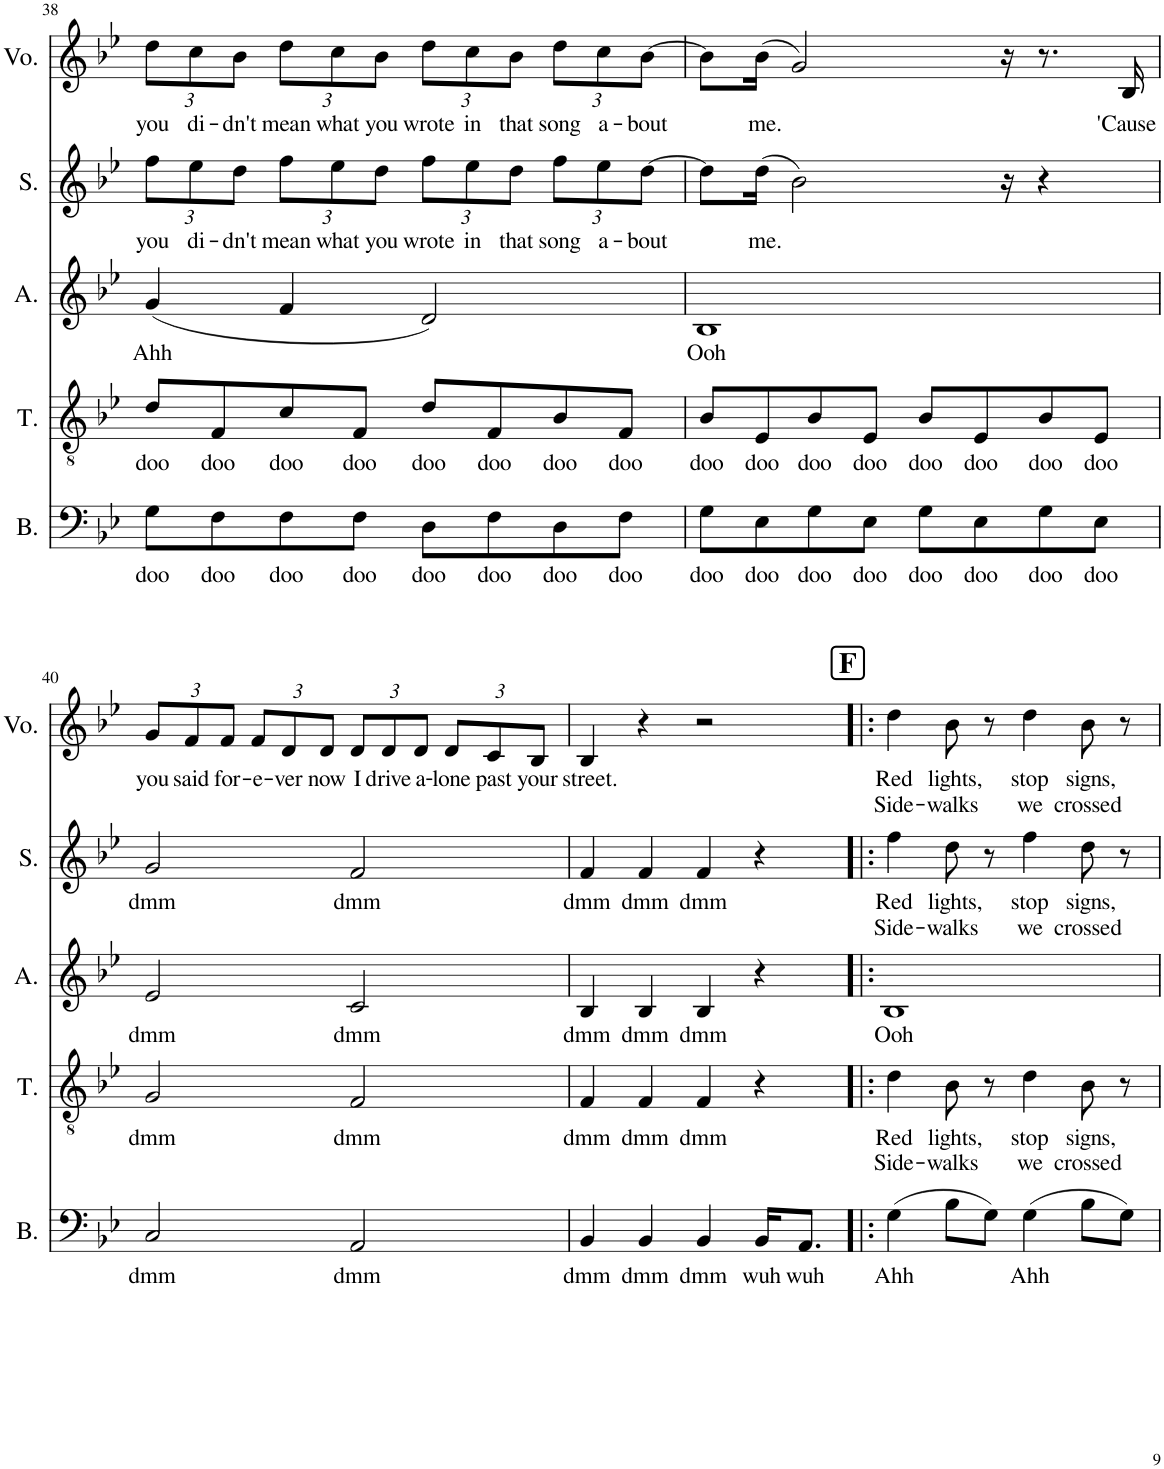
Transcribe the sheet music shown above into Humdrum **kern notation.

**kern	**text	**kern	**text	**text	**kern	**text	**kern	**text	**text	**kern	**text	**text
*part5	*part5	*part4	*part4	*part4	*part3	*part3	*part2	*part2	*part2	*part1	*part1	*part1
*staff5	*staff5	*staff4	*staff4	*staff4	*staff3	*staff3	*staff2	*staff2	*staff2	*staff1	*staff1	*staff1
*I"Bass	*	*I"Tenor	*	*	*I"Alto	*	*I"Soprano	*	*	*I"Voice	*	*
*I'B.	*	*I'T.	*	*	*I'A.	*	*I'S.	*	*	*I'Vo.	*	*
!!LO:PB:g=z
*clefF4	*	*clefGv2	*	*	*clefG2	*	*clefG2	*	*	*clefG2	*	*
*k[b-e-]	*	*k[b-e-]	*	*	*k[b-e-]	*	*k[b-e-]	*	*	*k[b-e-]	*	*
*M4/4	*	*M4/4	*	*	*M4/4	*	*M4/4	*	*	*M4/4	*	*
=38	=38	=38	=38	=38	=38	=38	=38	=38	=38	=38	=38	=38
!	!LO:LY:b	!	!LO:LY:b	!	!	!LO:LY:b	!	!	!	!	!	!
*	*	*	*	*	*	*	*Xbrackettup	*	*	*	*	*
!	!	!	!	!	!	!	!	!LO:LY:b	!	!	!	!
*	*	*	*	*	*	*	*	*	*	*Xbrackettup	*	*
!	!	!	!	!	!	!	!	!	!	!	!LO:LY:b	!
8G\L	doo	8d/L	doo	.	(4g/	Ahh	12ff\L	you	.	12dd\L	you	.
!	!	!	!	!	!	!	!	!LO:LY:b	!	!	!LO:LY:b	!
.	.	.	.	.	.	.	12ee-\	di-	.	12cc\	di-	.
!	!LO:LY:b	!	!LO:LY:b	!	!	!	!	!	!	!	!	!
8F\	doo	8F/	doo	.	.	.	.	.	.	.	.	.
!	!	!	!	!	!	!	!	!LO:LY:b	!	!	!LO:LY:b	!
.	.	.	.	.	.	.	12dd\J	-dn't	.	12b-\J	-dn't	.
!	!LO:LY:b	!	!LO:LY:b	!	!	!	!	!LO:LY:b	!	!	!LO:LY:b	!
8F\	doo	8c/	doo	.	4f/	.	12ff\L	mean	.	12dd\L	mean	.
!	!	!	!	!	!	!	!	!LO:LY:b	!	!	!LO:LY:b	!
.	.	.	.	.	.	.	12ee-\	what	.	12cc\	what	.
!	!LO:LY:b	!	!LO:LY:b	!	!	!	!	!	!	!	!	!
8F\J	doo	8F/J	doo	.	.	.	.	.	.	.	.	.
!	!	!	!	!	!	!	!	!LO:LY:b	!	!	!LO:LY:b	!
.	.	.	.	.	.	.	12dd\J	you	.	12b-\J	you	.
!	!LO:LY:b	!	!LO:LY:b	!	!	!	!	!LO:LY:b	!	!	!LO:LY:b	!
8D\L	doo	8d/L	doo	.	2d/)	.	12ff\L	wrote	.	12dd\L	wrote	.
!	!	!	!	!	!	!	!	!LO:LY:b	!	!	!LO:LY:b	!
.	.	.	.	.	.	.	12ee-\	in	.	12cc\	in	.
!	!LO:LY:b	!	!LO:LY:b	!	!	!	!	!	!	!	!	!
8F\	doo	8F/	doo	.	.	.	.	.	.	.	.	.
!	!	!	!	!	!	!	!	!LO:LY:b	!	!	!LO:LY:b	!
.	.	.	.	.	.	.	12dd\J	that	.	12b-\J	that	.
!	!LO:LY:b	!	!LO:LY:b	!	!	!	!	!LO:LY:b	!	!	!LO:LY:b	!
8D\	doo	8B-/	doo	.	.	.	12ff\L	song	.	12dd\L	song	.
!	!	!	!	!	!	!	!	!LO:LY:b	!	!	!LO:LY:b	!
.	.	.	.	.	.	.	12ee-\	a-	.	12cc\	a-	.
!	!LO:LY:b	!	!LO:LY:b	!	!	!	!	!	!	!	!	!
8F\J	doo	8F/J	doo	.	.	.	.	.	.	.	.	.
!	!	!	!	!	!	!	!	!LO:LY:b	!	!	!LO:LY:b	!
.	.	.	.	.	.	.	[12dd\J	-bout	.	[12b-\J	-bout	.
=39	=39	=39	=39	=39	=39	=39	=39	=39	=39	=39	=39	=39
!	!LO:LY:b	!	!LO:LY:b	!	!	!LO:LY:b	!	!	!	!	!	!
8G\L	doo	8B-/L	doo	.	1B-	Ooh	8dd\L]	.	.	8b-\L]	.	.
!	!LO:LY:b	!	!LO:LY:b	!	!	!	!	!LO:LY:b	!	!	!LO:LY:b	!
8E-\	doo	8E-/	doo	.	.	.	(16dd\Jk	me.	.	(16b-\Jk	me.	.
.	.	.	.	.	.	.	2b-\)	.	.	2g/)	.	.
!	!LO:LY:b	!	!LO:LY:b	!	!	!	!	!	!	!	!	!
8G\	doo	8B-/	doo	.	.	.	.	.	.	.	.	.
!	!LO:LY:b	!	!LO:LY:b	!	!	!	!	!	!	!	!	!
8E-\J	doo	8E-/J	doo	.	.	.	.	.	.	.	.	.
!	!LO:LY:b	!	!LO:LY:b	!	!	!	!	!	!	!	!	!
8G\L	doo	8B-/L	doo	.	.	.	.	.	.	.	.	.
!	!LO:LY:b	!	!LO:LY:b	!	!	!	!	!	!	!	!	!
8E-\	doo	8E-/	doo	.	.	.	.	.	.	.	.	.
.	.	.	.	.	.	.	16r	.	.	16r	.	.
!	!LO:LY:b	!	!LO:LY:b	!	!	!	!	!	!	!	!	!
8G\	doo	8B-/	doo	.	.	.	4r	.	.	8.r	.	.
!	!LO:LY:b	!	!LO:LY:b	!	!	!	!	!	!	!	!	!
8E-\J	doo	8E-/J	doo	.	.	.	.	.	.	.	.	.
!	!	!	!	!	!	!	!	!	!	!	!LO:LY:b	!
.	.	.	.	.	.	.	.	.	.	16B-/	'Cause	.
!!LO:LB:g=z
=40	=40	=40	=40	=40	=40	=40	=40	=40	=40	=40	=40	=40
!	!LO:LY:b	!	!LO:LY:b	!	!	!LO:LY:b	!	!LO:LY:b	!	!	!LO:LY:b	!
2C/	dmm	2G/	dmm	.	2e-/	dmm	2g/	dmm	.	12g/L	you	.
!	!	!	!	!	!	!	!	!	!	!	!LO:LY:b	!
.	.	.	.	.	.	.	.	.	.	12f/	said	.
!	!	!	!	!	!	!	!	!	!	!	!LO:LY:b	!
.	.	.	.	.	.	.	.	.	.	12f/J	for-	.
!	!	!	!	!	!	!	!	!	!	!	!LO:LY:b	!
.	.	.	.	.	.	.	.	.	.	12f/L	-e-	.
!	!	!	!	!	!	!	!	!	!	!	!LO:LY:b	!
.	.	.	.	.	.	.	.	.	.	12d/	-ver	.
!	!	!	!	!	!	!	!	!	!	!	!LO:LY:b	!
.	.	.	.	.	.	.	.	.	.	12d/J	now	.
!	!LO:LY:b	!	!LO:LY:b	!	!	!LO:LY:b	!	!LO:LY:b	!	!	!LO:LY:b	!
2AA/	dmm	2F/	dmm	.	2c/	dmm	2f/	dmm	.	12d/L	I	.
!	!	!	!	!	!	!	!	!	!	!	!LO:LY:b	!
.	.	.	.	.	.	.	.	.	.	12d/	drive	.
!	!	!	!	!	!	!	!	!	!	!	!LO:LY:b	!
.	.	.	.	.	.	.	.	.	.	12d/J	a-	.
!	!	!	!	!	!	!	!	!	!	!	!LO:LY:b	!
.	.	.	.	.	.	.	.	.	.	12d/L	-lone	.
!	!	!	!	!	!	!	!	!	!	!	!LO:LY:b	!
.	.	.	.	.	.	.	.	.	.	12c/	past	.
!	!	!	!	!	!	!	!	!	!	!	!LO:LY:b	!
.	.	.	.	.	.	.	.	.	.	12B-/J	your	.
=41	=41	=41	=41	=41	=41	=41	=41	=41	=41	=41	=41	=41
!	!LO:LY:b	!	!LO:LY:b	!	!	!LO:LY:b	!	!LO:LY:b	!	!	!LO:LY:b	!
4BB-/	dmm	4F/	dmm	.	4B-/	dmm	4f/	dmm	.	4B-/	street.	.
!	!LO:LY:b	!	!LO:LY:b	!	!	!LO:LY:b	!	!LO:LY:b	!	!	!	!
4BB-/	dmm	4F/	dmm	.	4B-/	dmm	4f/	dmm	.	4r	.	.
!	!LO:LY:b	!	!LO:LY:b	!	!	!LO:LY:b	!	!LO:LY:b	!	!	!	!
4BB-/	dmm	4F/	dmm	.	4B-/	dmm	4f/	dmm	.	2r	.	.
!	!LO:LY:b	!	!	!	!	!	!	!	!	!	!	!
16BB-/KL	wuh	4r	.	.	4r	.	4r	.	.	.	.	.
!	!LO:LY:b	!	!	!	!	!	!	!	!	!	!	!
8.AA/J	wuh	.	.	.	.	.	.	.	.	.	.	.
!!LO:REH:place=s1:a:B:cj:fs=14:t=F
=42!|:	=42!|:	=42!|:	=42!|:	=42!|:	=42!|:	=42!|:	=42!|:	=42!|:	=42!|:	=42!|:	=42!|:	=42!|:
!	!LO:LY:b	!	!LO:LY:b	!LO:LY:b	!	!LO:LY:b	!	!LO:LY:b	!LO:LY:b	!	!LO:LY:b	!LO:LY:b
(4G\	Ahh	4d\	Red	Side-	1B-	Ooh	4ff\	Red	Side-	4dd\	Red	Side-
!	!	!	!LO:LY:b	!LO:LY:b	!	!	!	!LO:LY:b	!LO:LY:b	!	!LO:LY:b	!LO:LY:b
8B-\L	.	8B-\	lights,	-walks	.	.	8dd\	lights,	-walks	8b-\	lights,	-walks
8G\J)	.	8r	.	.	.	.	8r	.	.	8r	.	.
!	!LO:LY:b	!	!LO:LY:b	!LO:LY:b	!	!	!	!LO:LY:b	!LO:LY:b	!	!LO:LY:b	!LO:LY:b
(4G\	Ahh	4d\	stop	we	.	.	4ff\	stop	we	4dd\	stop	we
!	!	!	!LO:LY:b	!LO:LY:b	!	!	!	!LO:LY:b	!LO:LY:b	!	!LO:LY:b	!LO:LY:b
8B-\L	.	8B-\	signs,	crossed	.	.	8dd\	signs,	crossed	8b-\	signs,	crossed
8G\J)	.	8r	.	.	.	.	8r	.	.	8r	.	.
=	=	=	=	=	=	=	=	=	=	=	=	=
*-	*-	*-	*-	*-	*-	*-	*-	*-	*-	*-	*-	*-
